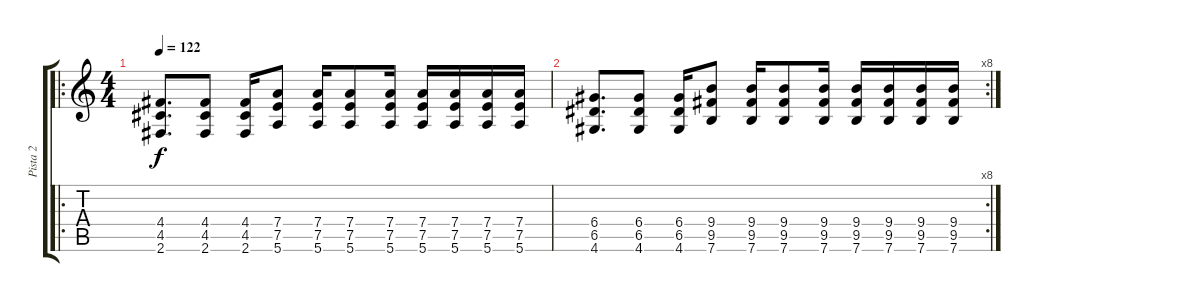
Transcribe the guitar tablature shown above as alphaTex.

\track ("Pista 2" "Pista 2") {instrument distortionguitar}
\staff {score tabs}
\tuning (E4 B3 G3 D3 A2 E2) {hide}
\ro
\ts (4 4)
\tempo 122
\clef g2
\ks c
(4.4 4.5 2.6).8{d dy f} (4.4 4.5 2.6).8 (4.4 4.5 2.6).16 (7.4 7.5 5.6).8 (7.4 7.5 5.6).16 (7.4 7.5 5.6).8 (7.4 7.5 5.6).16 (7.4 7.5 5.6).16 (7.4 7.5 5.6).16 (7.4 7.5 5.6).16 (7.4 7.5 5.6).16 |
\rc 8
(6.4 6.5 4.6).8{d} (6.4 6.5 4.6).8 (6.4 6.5 4.6).16 (9.4 9.5 7.6).8 (9.4 9.5 7.6).16 (9.4 9.5 7.6).8 (9.4 9.5 7.6).16 (9.4 9.5 7.6).16 (9.4 9.5 7.6).16 (9.4 9.5 7.6).16 (9.4 9.5 7.6).16
